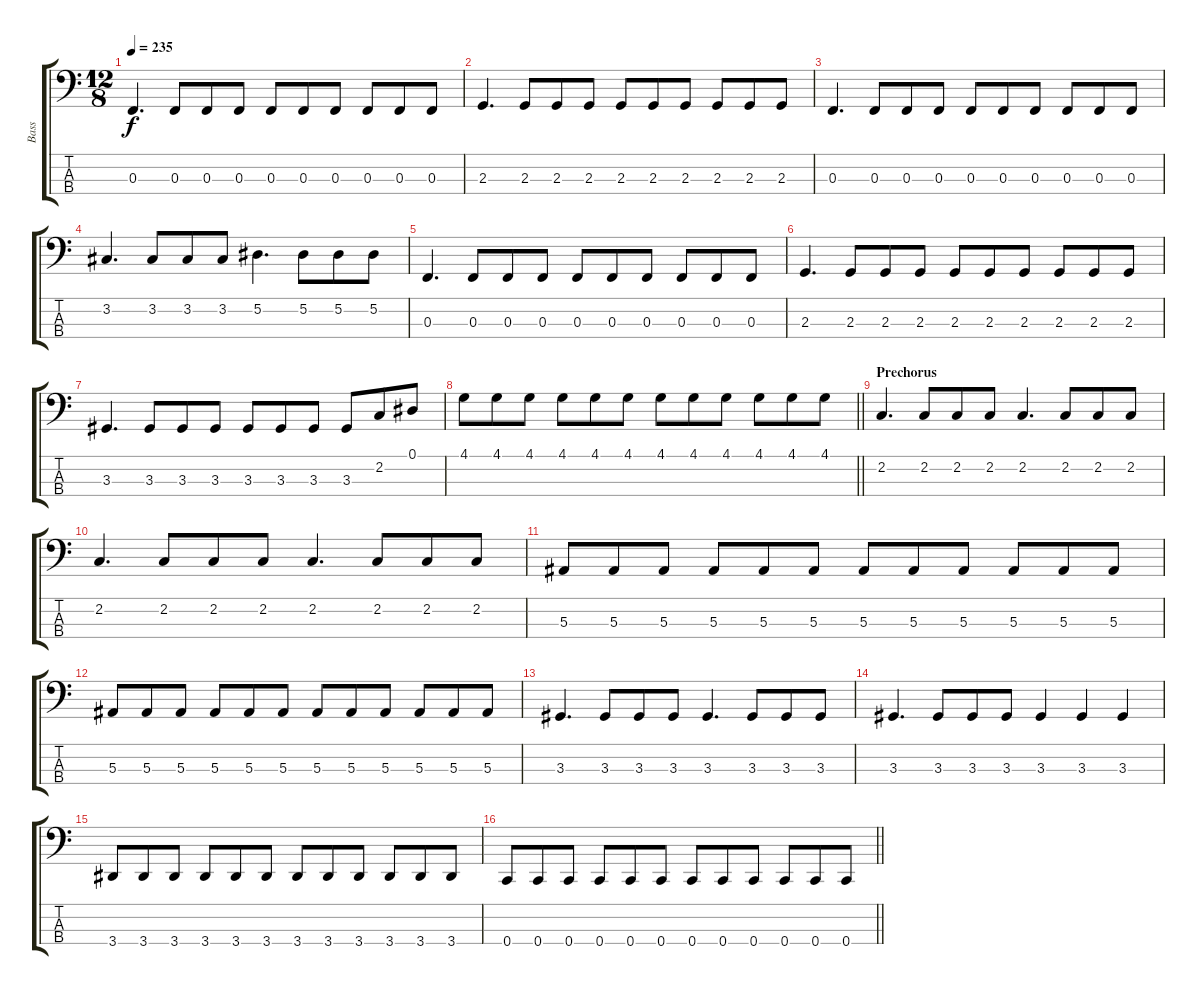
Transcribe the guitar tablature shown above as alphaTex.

\track ("Bass" "Bass") {instrument electricbassfinger}
\staff {score tabs}
\tuning (Eb2 Bb1 F1 C1) {hide}
\ts (12 8)
\tempo 235
\clef f4
\ks c
0.3.4{d dy f} 0.3.8 0.3.8 0.3.8 0.3.8 0.3.8 0.3.8 0.3.8 0.3.8 0.3.8 |
2.3.4{d} 2.3.8 2.3.8 2.3.8 2.3.8 2.3.8 2.3.8 2.3.8 2.3.8 2.3.8 |
0.3.4{d} 0.3.8 0.3.8 0.3.8 0.3.8 0.3.8 0.3.8 0.3.8 0.3.8 0.3.8 |
3.2.4{d} 3.2.8 3.2.8 3.2.8 5.2.4{d} 5.2.8 5.2.8 5.2.8 |
0.3.4{d} 0.3.8 0.3.8 0.3.8 0.3.8 0.3.8 0.3.8 0.3.8 0.3.8 0.3.8 |
2.3.4{d} 2.3.8 2.3.8 2.3.8 2.3.8 2.3.8 2.3.8 2.3.8 2.3.8 2.3.8 |
3.3.4{d} 3.3.8 3.3.8 3.3.8 3.3.8 3.3.8 3.3.8 3.3.8 2.2.8 0.1.8 |
\barLineRight lightlight
4.1.8 4.1.8 4.1.8 4.1.8 4.1.8 4.1.8 4.1.8 4.1.8 4.1.8 4.1.8 4.1.8 4.1.8 |
\section ("" "Prechorus")
2.2.4{d} 2.2.8 2.2.8 2.2.8 2.2.4{d} 2.2.8 2.2.8 2.2.8 |
2.2.4{d} 2.2.8 2.2.8 2.2.8 2.2.4{d} 2.2.8 2.2.8 2.2.8 |
5.3.8 5.3.8 5.3.8 5.3.8 5.3.8 5.3.8 5.3.8 5.3.8 5.3.8 5.3.8 5.3.8 5.3.8 |
5.3.8 5.3.8 5.3.8 5.3.8 5.3.8 5.3.8 5.3.8 5.3.8 5.3.8 5.3.8 5.3.8 5.3.8 |
3.3.4{d} 3.3.8 3.3.8 3.3.8 3.3.4{d} 3.3.8 3.3.8 3.3.8 |
3.3.4{d} 3.3.8 3.3.8 3.3.8 3.3.4 3.3.4 3.3.4 |
3.4.8 3.4.8 3.4.8 3.4.8 3.4.8 3.4.8 3.4.8 3.4.8 3.4.8 3.4.8 3.4.8 3.4.8 |
\barLineRight lightlight
0.4.8 0.4.8 0.4.8 0.4.8 0.4.8 0.4.8 0.4.8 0.4.8 0.4.8 0.4.8 0.4.8 0.4.8
